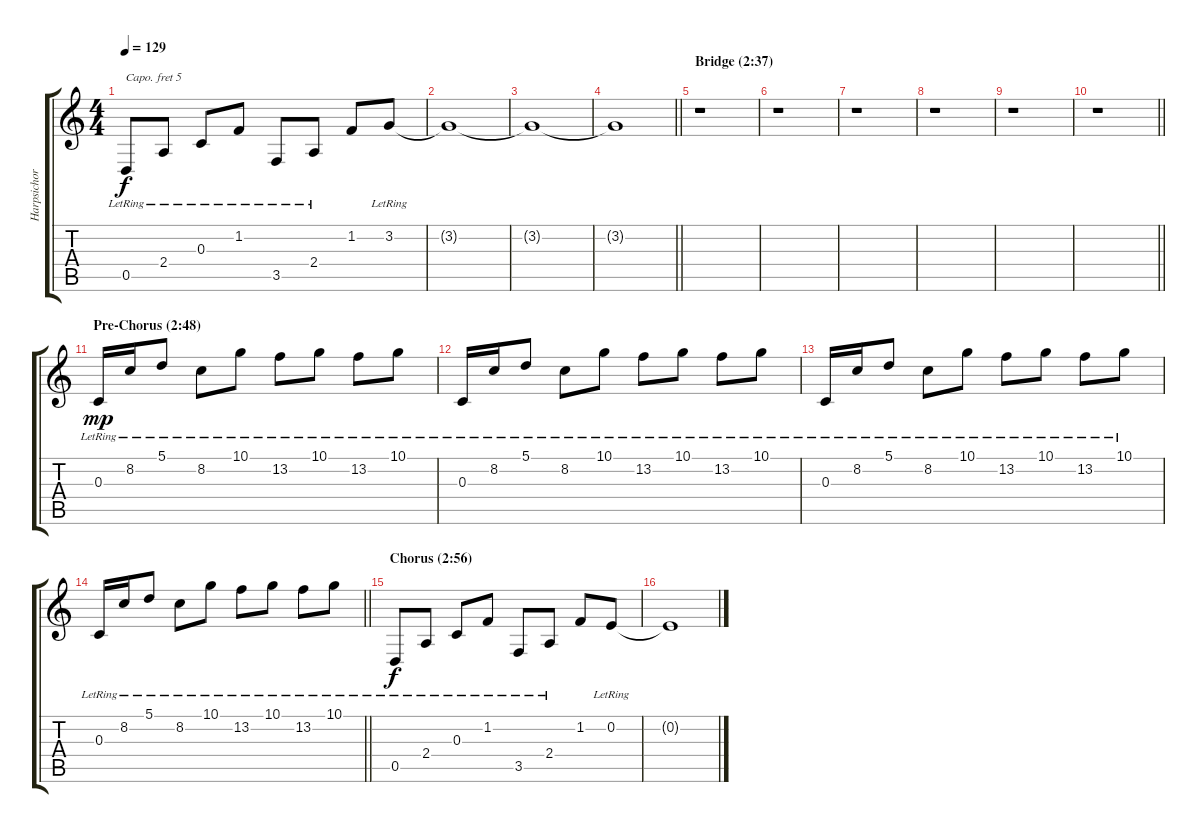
\track ("Harpsichord" "Harpsichor") {instrument harpsichord}
\staff {score tabs}
\capo 5
\tuning (E4 B3 G3 D3 A2 E2) {hide}
\ts (4 4)
\tempo 129
\clef g2
\ks c
0.5{lr}.8{dy f} 2.4{lr}.8 0.3{lr}.8 1.2{lr}.8 3.5{lr}.8 2.4{lr}.8 1.2.8 3.2{lr}.8 |
3.2{t}.1 |
3.2{t}.1 |
\barLineRight lightlight
3.2{t}.1 |
\section ("" "Bridge (2:37)")
r.1 |
r.1 |
r.1 |
r.1 |
r.1 |
\barLineRight lightlight
r.1 |
\section ("" "Pre-Chorus (2:48)")
0.3{lr}.16{dy mp instrument harpsichord} 8.2{lr}.16 5.1{lr}.8 8.2{lr}.8 10.1{lr}.8 13.2{lr}.8 10.1{lr}.8 13.2{lr}.8 10.1{lr}.8 |
0.3{lr}.16 8.2{lr}.16 5.1{lr}.8 8.2{lr}.8 10.1{lr}.8 13.2{lr}.8 10.1{lr}.8 13.2{lr}.8 10.1{lr}.8 |
0.3{lr}.16 8.2{lr}.16 5.1{lr}.8 8.2{lr}.8 10.1{lr}.8 13.2{lr}.8 10.1{lr}.8 13.2{lr}.8 10.1{lr}.8 |
\barLineRight lightlight
0.3{lr}.16 8.2{lr}.16 5.1{lr}.8 8.2{lr}.8 10.1{lr}.8 13.2{lr}.8 10.1{lr}.8 13.2{lr}.8 10.1{lr}.8 |
\section ("" "Chorus (2:56)")
0.5{lr}.8{dy f volume 16 instrument electricpiano2} 2.4{lr}.8 0.3{lr}.8 1.2{lr}.8 3.5{lr}.8 2.4{lr}.8 1.2.8 0.2{lr}.8 |
0.2{t}.1
